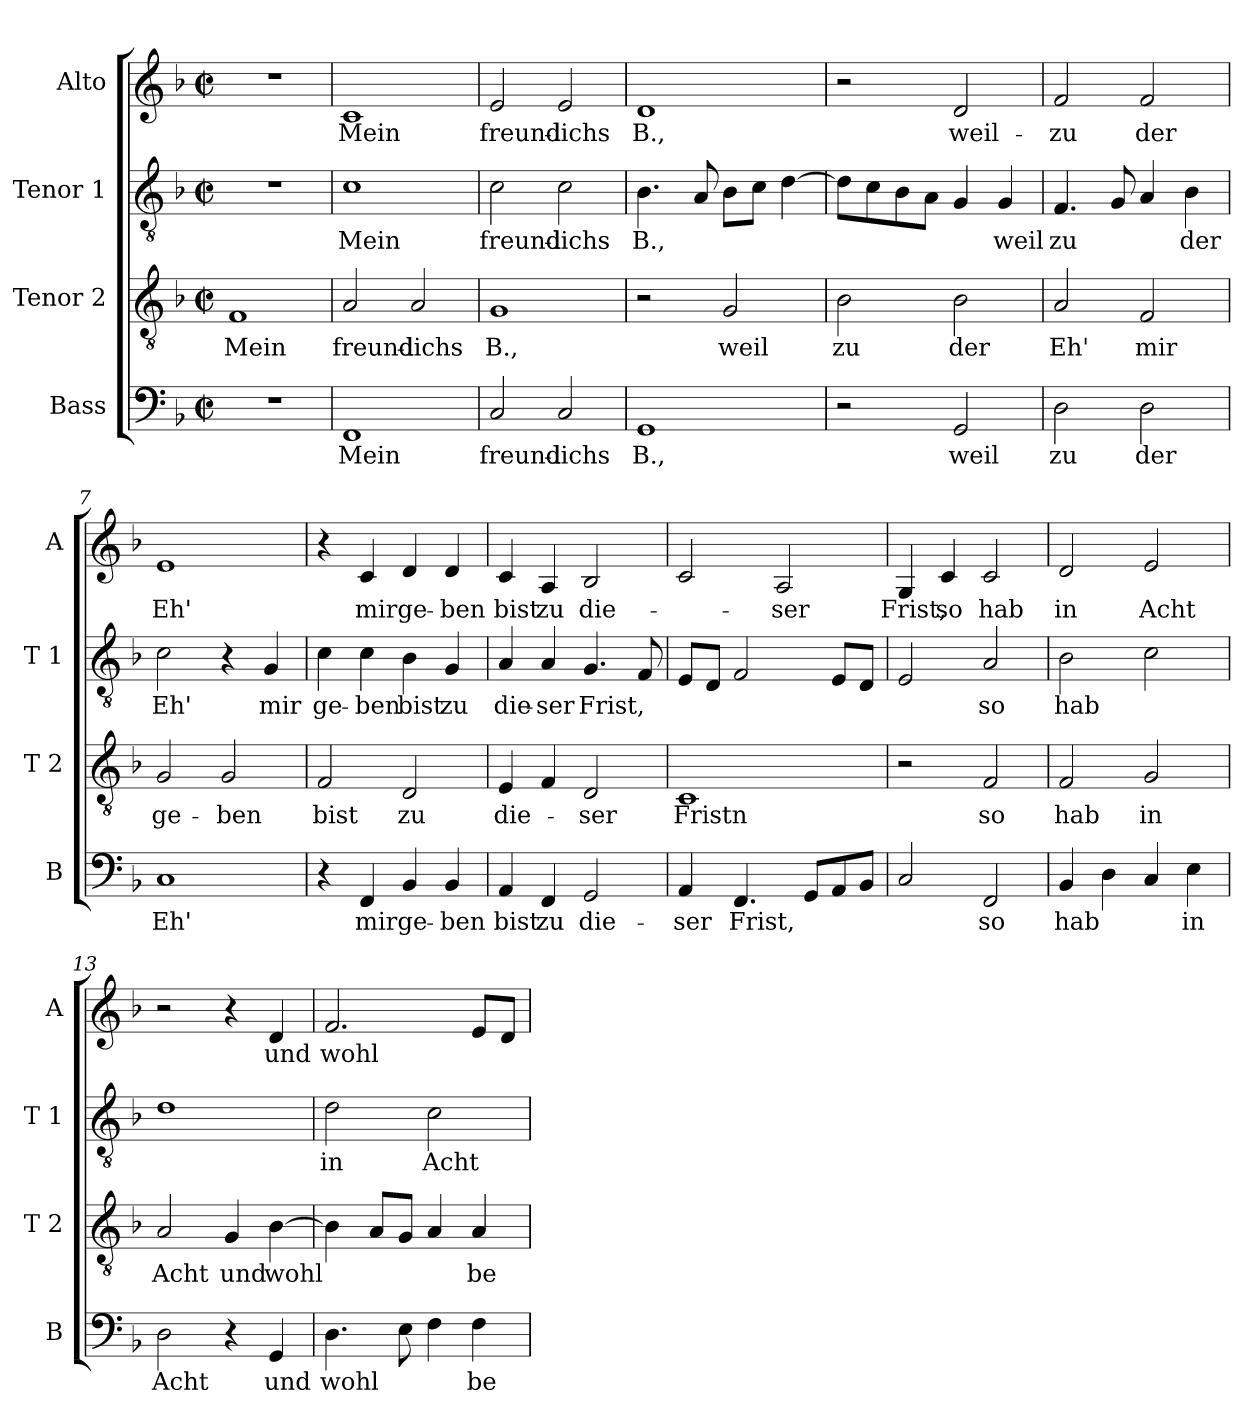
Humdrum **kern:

**kern	**text	**kern	**text	**kern	**text	**kern	**text
*part4	*part4	*part3	*part3	*part2	*part2	*part1	*part1
*staff4	*staff4	*staff3	*staff3	*staff2	*staff2	*staff1	*staff1
*I"Bass	*	*I"Tenor 2	*	*I"Tenor 1	*	*I"Alto	*
*I'B	*	*I'T 2	*	*I'T 1	*	*I'A	*
*clefF4	*	*clefGv2	*	*clefGv2	*	*clefG2	*
*k[b-]	*	*k[b-]	*	*k[b-]	*	*k[b-]	*
*F:	*	*F:	*	*F:	*	*F:	*
*M2/2	*	*M2/2	*	*M2/2	*	*M2/2	*
*met(c|)	*	*met(c|)	*	*met(c|)	*	*met(c|)	*
=1	=1	=1	=1	=1	=1	=1	=1
!	!	!	!LO:LY:b	!	!	!	!
1r	.	1F	Mein	1r	.	1r	.
=2	=2	=2	=2	=2	=2	=2	=2
!	!LO:LY:b	!	!LO:LY:b	!	!LO:LY:b	!	!LO:LY:b
1FF	Mein	2A/	freund-	1c	Mein	1c	Mein
!	!	!	!LO:LY:b	!	!	!	!
.	.	2A/	-lichs	.	.	.	.
=3	=3	=3	=3	=3	=3	=3	=3
!	!LO:LY:b	!	!LO:LY:b	!	!LO:LY:b	!	!LO:LY:b
2C/	freund-	1G	B.,	2c\	freund-	2e/	freund-
!	!LO:LY:b	!	!	!	!LO:LY:b	!	!LO:LY:b
2C/	-lichs	.	.	2c\	-lichs	2e/	-lichs
=4	=4	=4	=4	=4	=4	=4	=4
!	!LO:LY:b	!	!	!	!LO:LY:b	!	!LO:LY:b
1GG	B.,	2r	.	4.B-\	B.,	1d	B.,
.	.	.	.	8A/	.	.	.
!	!	!	!LO:LY:b	!	!	!	!
.	.	2G/	weil	8B-\L	.	.	.
.	.	.	.	8c\J	.	.	.
.	.	.	.	[4d\	.	.	.
=5	=5	=5	=5	=5	=5	=5	=5
!	!	!	!LO:LY:b	!	!	!	!
2r	.	2B-\	zu	8d\L]	.	2r	.
.	.	.	.	8c\	.	.	.
.	.	.	.	8B-\	.	.	.
.	.	.	.	8A\J	.	.	.
!	!LO:LY:b	!	!LO:LY:b	!	!	!	!LO:LY:b
2GG/	weil	2B-\	der	4G/	.	2d/	weil-
!	!	!	!	!	!LO:LY:b	!	!
.	.	.	.	4G/	weil	.	.
=6	=6	=6	=6	=6	=6	=6	=6
!	!LO:LY:b	!	!LO:LY:b	!	!LO:LY:b	!	!LO:LY:b
2D\	zu	2A/	Eh'	4.F/	zu	2f/	-zu
.	.	.	.	8G/	.	.	.
!	!LO:LY:b	!	!LO:LY:b	!	!	!	!LO:LY:b
2D\	der	2F/	mir	4A/	.	2f/	der
!	!	!	!	!	!LO:LY:b	!	!
.	.	.	.	4B-\	der	.	.
!!LO:LB:g=z
=7	=7	=7	=7	=7	=7	=7	=7
!	!LO:LY:b	!	!LO:LY:b	!	!LO:LY:b	!	!LO:LY:b
1C	Eh'	2G/	ge-	2c\	Eh'	1e	Eh'
!	!	!	!LO:LY:b	!	!	!	!
.	.	2G/	-ben	4r	.	.	.
!	!	!	!	!	!LO:LY:b	!	!
.	.	.	.	4G/	mir	.	.
=8	=8	=8	=8	=8	=8	=8	=8
!	!	!	!LO:LY:b	!	!LO:LY:b	!	!
4r	.	2F/	bist	4c\	ge-	4r	.
!	!LO:LY:b	!	!	!	!LO:LY:b	!	!LO:LY:b
4FF/	mir	.	.	4c\	-ben	4c/	mir
!	!LO:LY:b	!	!LO:LY:b	!	!LO:LY:b	!	!LO:LY:b
4BB-/	ge-	2D/	zu	4B-\	bist	4d/	ge-
!	!LO:LY:b	!	!	!	!LO:LY:b	!	!LO:LY:b
4BB-/	-ben	.	.	4G/	zu	4d/	-ben
=9	=9	=9	=9	=9	=9	=9	=9
!	!LO:LY:b	!	!LO:LY:b	!	!LO:LY:b	!	!LO:LY:b
4AA/	bist	4E/	die-	4A/	die-	4c/	bist
!	!LO:LY:b	!	!	!	!LO:LY:b	!	!LO:LY:b
4FF/	zu	4F/	.	4A/	-ser	4A/	zu
!	!LO:LY:b	!	!LO:LY:b	!	!LO:LY:b	!	!LO:LY:b
2GG/	die-	2D/	-ser	4.G/	Frist,	2B-/	die-
.	.	.	.	8F/	.	.	.
=10	=10	=10	=10	=10	=10	=10	=10
!	!LO:LY:b	!	!LO:LY:b	!	!	!	!
4AA/	-ser	1C	Fristn	8E/L	.	2c/	.
.	.	.	.	8D/J	.	.	.
!	!LO:LY:b	!	!	!	!	!	!
4.FF/	Frist,	.	.	2F/	.	.	.
!	!	!	!	!	!	!	!LO:LY:b
.	.	.	.	.	.	2A/	-ser
8GG/L	.	.	.	.	.	.	.
8AA/	.	.	.	8E/L	.	.	.
8BB-/J	.	.	.	8D/J	.	.	.
=11	=11	=11	=11	=11	=11	=11	=11
!	!	!	!	!	!	!	!LO:LY:b
2C/	.	2r	.	2E/	.	4G/	Frist,
!	!	!	!	!	!	!	!LO:LY:b
.	.	.	.	.	.	4c/	so
!	!LO:LY:b	!	!LO:LY:b	!	!LO:LY:b	!	!LO:LY:b
2FF/	so	2F/	so	2A/	so	2c/	hab
=12	=12	=12	=12	=12	=12	=12	=12
!	!LO:LY:b	!	!LO:LY:b	!	!LO:LY:b	!	!LO:LY:b
4BB-/	hab	2F/	hab	2B-\	hab	2d/	in
4D\	.	.	.	.	.	.	.
!	!	!	!LO:LY:b	!	!	!	!LO:LY:b
4C/	.	2G/	in	2c\	.	2e/	Acht
!	!LO:LY:b	!	!	!	!	!	!
4E\	in	.	.	.	.	.	.
!!LO:PB:g=z
=13	=13	=13	=13	=13	=13	=13	=13
!	!LO:LY:b	!	!LO:LY:b	!	!	!	!
2D\	Acht	2A/	Acht	1d	.	2r	.
!	!	!	!LO:LY:b	!	!	!	!
4r	.	4G/	und	.	.	4r	.
!	!LO:LY:b	!	!LO:LY:b	!	!	!	!LO:LY:b
4GG/	und	[4B-\	wohl	.	.	4d/	und
=14	=14	=14	=14	=14	=14	=14	=14
!	!LO:LY:b	!	!	!	!LO:LY:b	!	!LO:LY:b
4.D\	wohl	4B-\]	.	2d\	in	2.f/	wohl
.	.	8A/L	.	.	.	.	.
8E\	.	8G/J	.	.	.	.	.
!	!	!	!	!	!LO:LY:b	!	!
4F\	.	4A/	.	2c\	Acht	.	.
!	!LO:LY:b	!	!LO:LY:b	!	!	!	!
4F\	be-	4A/	be-	.	.	8e/L	.
.	.	.	.	.	.	8d/J	.
=	=	=	=	=	=	=	=
*-	*-	*-	*-	*-	*-	*-	*-
